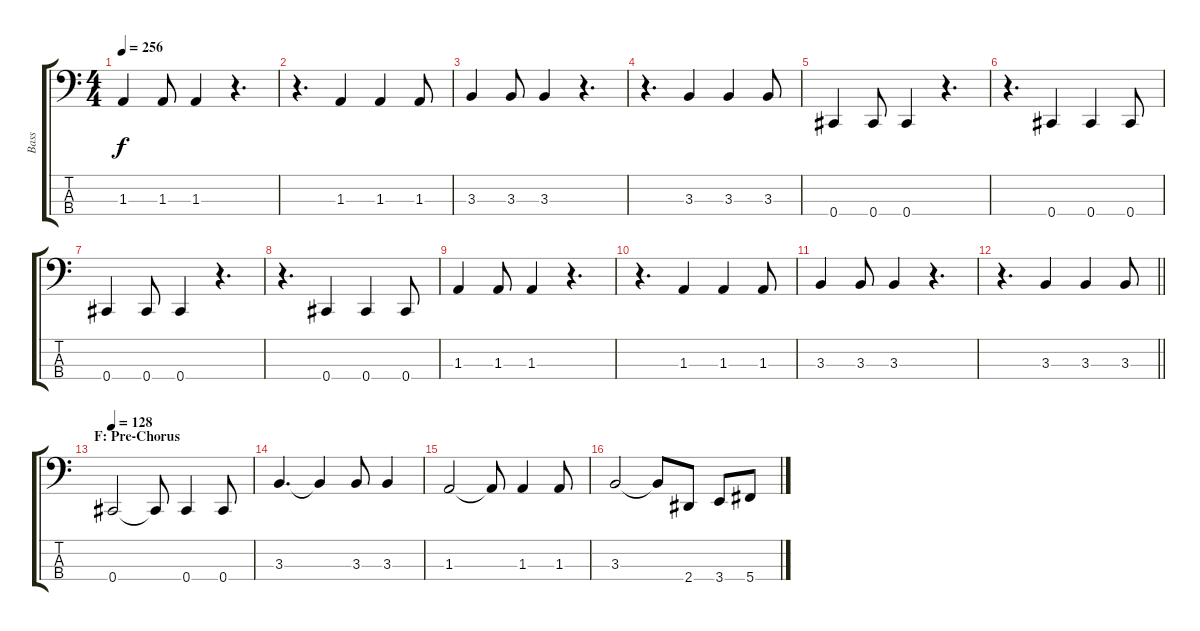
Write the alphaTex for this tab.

\track ("Bass" "Bass") {instrument electricbasspick}
\staff {score tabs}
\tuning (Gb2 Db2 Ab1 Db1) {hide}
\ts (4 4)
\tempo 256
\clef f4
\ks c
1.3.4{dy f} 1.3.8 1.3.4 r.4{d} |
r.4{d} 1.3.4 1.3.4 1.3.8 |
3.3.4 3.3.8 3.3.4 r.4{d} |
r.4{d} 3.3.4 3.3.4 3.3.8 |
0.4.4 0.4.8 0.4.4 r.4{d} |
r.4{d} 0.4.4 0.4.4 0.4.8 |
0.4.4 0.4.8 0.4.4 r.4{d} |
r.4{d} 0.4.4 0.4.4 0.4.8 |
1.3.4 1.3.8 1.3.4 r.4{d} |
r.4{d} 1.3.4 1.3.4 1.3.8 |
3.3.4 3.3.8 3.3.4 r.4{d} |
\barLineRight lightlight
r.4{d} 3.3.4 3.3.4 3.3.8 |
\section ("" "F: Pre-Chorus")
\tempo 128
0.4.2 0.4{t}.8 0.4.4 0.4.8 |
3.3.4{d} 3.3{t}.4 3.3.8 3.3.4 |
1.3.2 1.3{t}.8 1.3.4 1.3.8 |
3.3.2 3.3{t}.8 2.4.8 3.4.8 5.4.8
